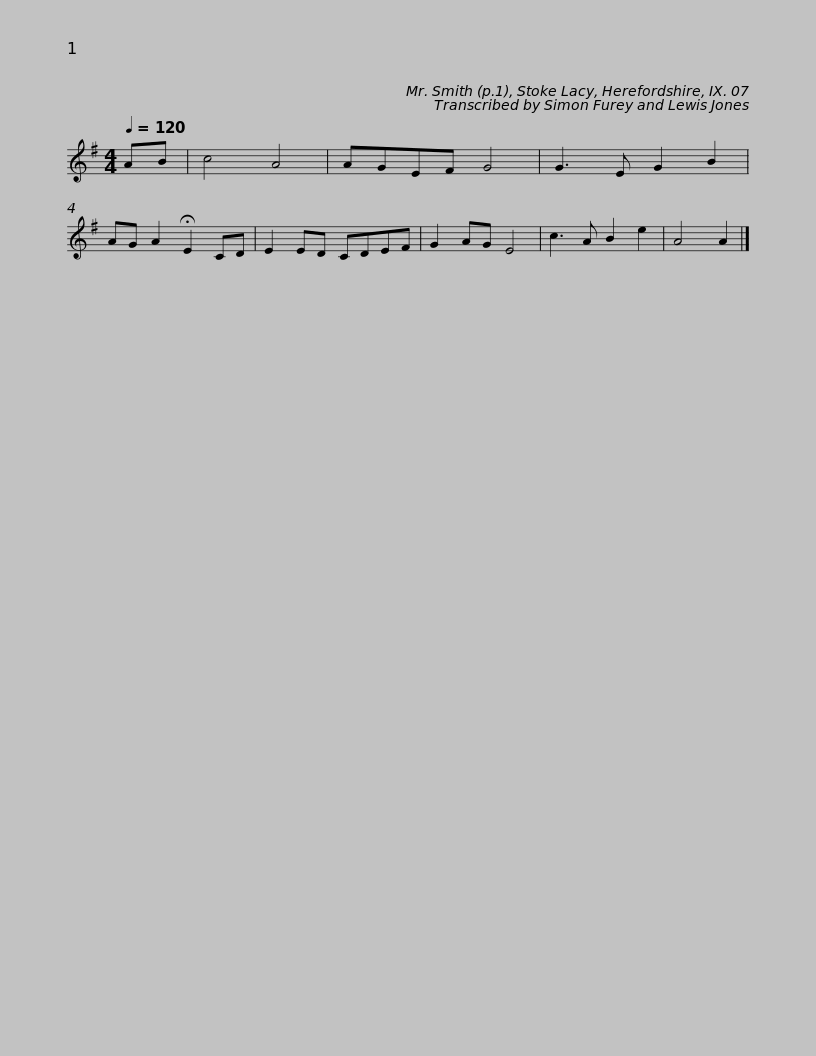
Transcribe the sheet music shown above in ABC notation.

X:1
L:1/8
Q:1/4=120
M:4/4
I:linebreak $
K:G
V:1 treble
V:1
 AB | c4 A4 | AGEF G4 | G3 E G2 B2 | AG A2 !fermata!E2 CD |$ %5
 E2 ED CDEF | G2 AG E4 | c3 A B2 e2 | A4 A2 |] %9
